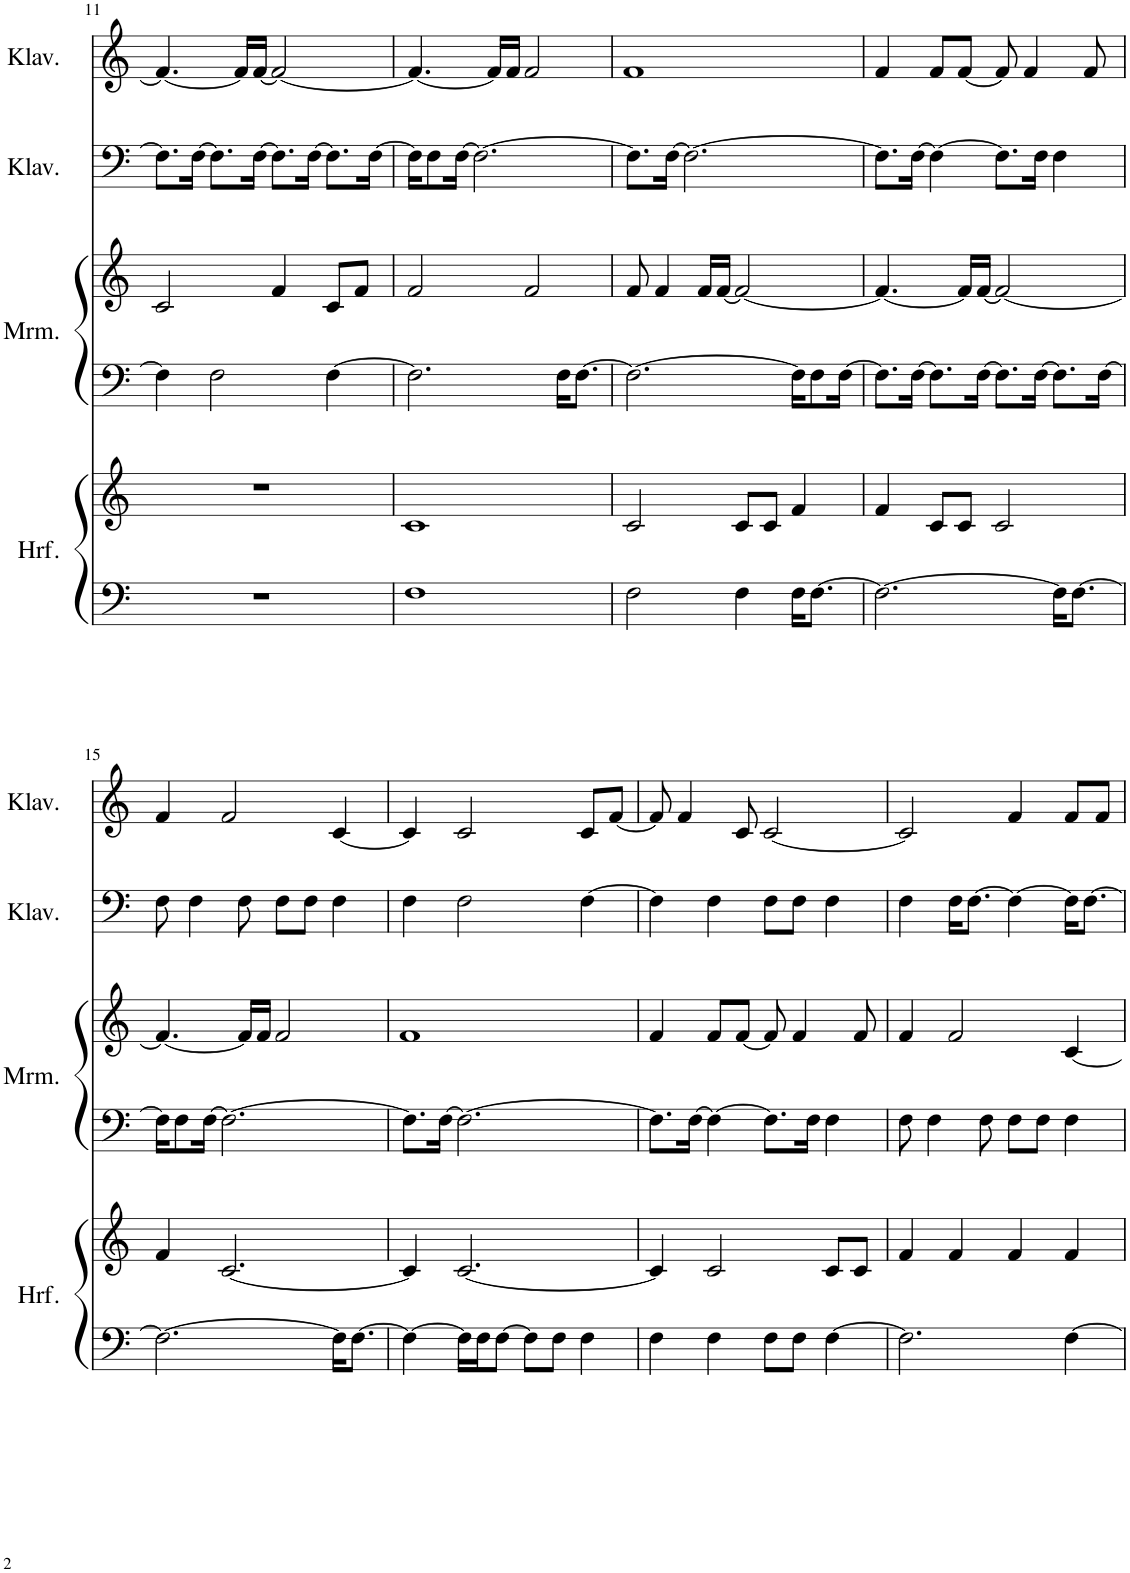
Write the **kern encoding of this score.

**kern	**kern	**kern	**kern	**kern	**kern
*part4	*part4	*part3	*part3	*part2	*part1
*staff6	*staff5	*staff4	*staff3	*staff2	*staff1
*I"Harfe	*	*I"Marimba	*	*I"Klavier	*I"Klavier
*I'Hrf.	*	*I'Mrm.	*	*I'Klav.	*I'Klav.
!!LO:PB:g=z
*clefF4	*clefG2	*clefF4	*clefG2	*clefF4	*clefG2
*k[]	*k[]	*k[]	*k[]	*k[]	*k[]
*M4/4	*M4/4	*M4/4	*M4/4	*M4/4	*M4/4
=11	=11	=11	=11	=11	=11
1r	1r	4F\]	2c/	8.F\L]	4.f/_
.	.	.	.	[16F\Jk	.
.	.	2F\	.	8.F\L]	.
.	.	.	.	.	16f/LL]
.	.	.	.	[16F\Jk	[16f/JJ
.	.	.	4f/	8.F\L]	2f/_
.	.	.	.	[16F\Jk	.
.	.	[4F\	8c/L	8.F\L]	.
.	.	.	8f/J	.	.
.	.	.	.	[16F\Jk	.
=12	=12	=12	=12	=12	=12
1F	1c	2.F\]	2f/	16F\KL]	4.f/_
.	.	.	.	8F\	.
.	.	.	.	[16F\Jk	.
.	.	.	.	2.F\_	.
.	.	.	.	.	16f/LL]
.	.	.	.	.	16f/JJ
.	.	.	2f/	.	2f/
.	.	16F\KL	.	.	.
.	.	[8.F\J	.	.	.
=13	=13	=13	=13	=13	=13
2F\	2c/	2.F\_	8f/	8.F\L]	1f
.	.	.	4f/	.	.
.	.	.	.	[16F\Jk	.
.	.	.	.	2.F\_	.
.	.	.	16f/LL	.	.
.	.	.	[16f/JJ	.	.
4F\	8c/L	.	2f/_	.	.
.	8c/J	.	.	.	.
16F\KL	4f/	16F\KL]	.	.	.
[8.F\J	.	8F\	.	.	.
.	.	[16F\Jk	.	.	.
=14	=14	=14	=14	=14	=14
2.F\_	4f/	8.F\L]	4.f/_	8.F\L]	4f/
.	.	[16F\Jk	.	[16F\Jk	.
.	8c/L	8.F\L]	.	4F\_	8f/L
.	8c/J	.	16f/LL]	.	[8f/J
.	.	[16F\Jk	[16f/JJ	.	.
.	2c/	8.F\L]	2f/_	8.F\L]	8f/]
.	.	.	.	.	4f/
.	.	[16F\Jk	.	16F\Jk	.
16F\KL]	.	8.F\L]	.	4F\	.
[8.F\J	.	.	.	.	.
.	.	.	.	.	8f/
.	.	[16F\Jk	.	.	.
!!LO:LB:g=z
=15	=15	=15	=15	=15	=15
2.F\_	4f/	16F\KL]	4.f/_	8F\	4f/
.	.	8F\	.	.	.
.	.	.	.	4F\	.
.	.	[16F\Jk	.	.	.
.	[2.c/	2.F\_	.	.	2f/
.	.	.	16f/LL]	8F\	.
.	.	.	16f/JJ	.	.
.	.	.	2f/	8F\L	.
.	.	.	.	8F\J	.
16F\KL]	.	.	.	4F\	[4c/
[8.F\J	.	.	.	.	.
=16	=16	=16	=16	=16	=16
4F\_	4c/]	8.F\L]	1f	4F\	4c/]
.	.	[16F\Jk	.	.	.
16F\LL]	[2.c/	2.F\_	.	2F\	2c/
16F\J	.	.	.	.	.
[8F\J	.	.	.	.	.
8F\L]	.	.	.	.	.
8F\J	.	.	.	.	.
4F\	.	.	.	[4F\	8c/L
.	.	.	.	.	[8f/J
=17	=17	=17	=17	=17	=17
4F\	4c/]	8.F\L]	4f/	4F\]	8f/]
.	.	.	.	.	4f/
.	.	[16F\Jk	.	.	.
4F\	2c/	4F\_	8f/L	4F\	.
.	.	.	[8f/J	.	8c/
8F\L	.	8.F\L]	8f/]	8F\L	[2c/
8F\J	.	.	4f/	8F\J	.
.	.	16F\Jk	.	.	.
[4F\	8c/L	4F\	.	4F\	.
.	8c/J	.	8f/	.	.
=18	=18	=18	=18	=18	=18
2.F\]	4f/	8F\	4f/	4F\	2c/]
.	.	4F\	.	.	.
.	4f/	.	2f/	16F\KL	.
.	.	.	.	[8.F\J	.
.	.	8F\	.	.	.
.	4f/	8F\L	.	4F\_	4f/
.	.	8F\J	.	.	.
[4F\	4f/	4F\	[4c/	16F\KL]	8f/L
.	.	.	.	[8.F\J	.
.	.	.	.	.	8f/J
=	=	=	=	=	=
*-	*-	*-	*-	*-	*-
